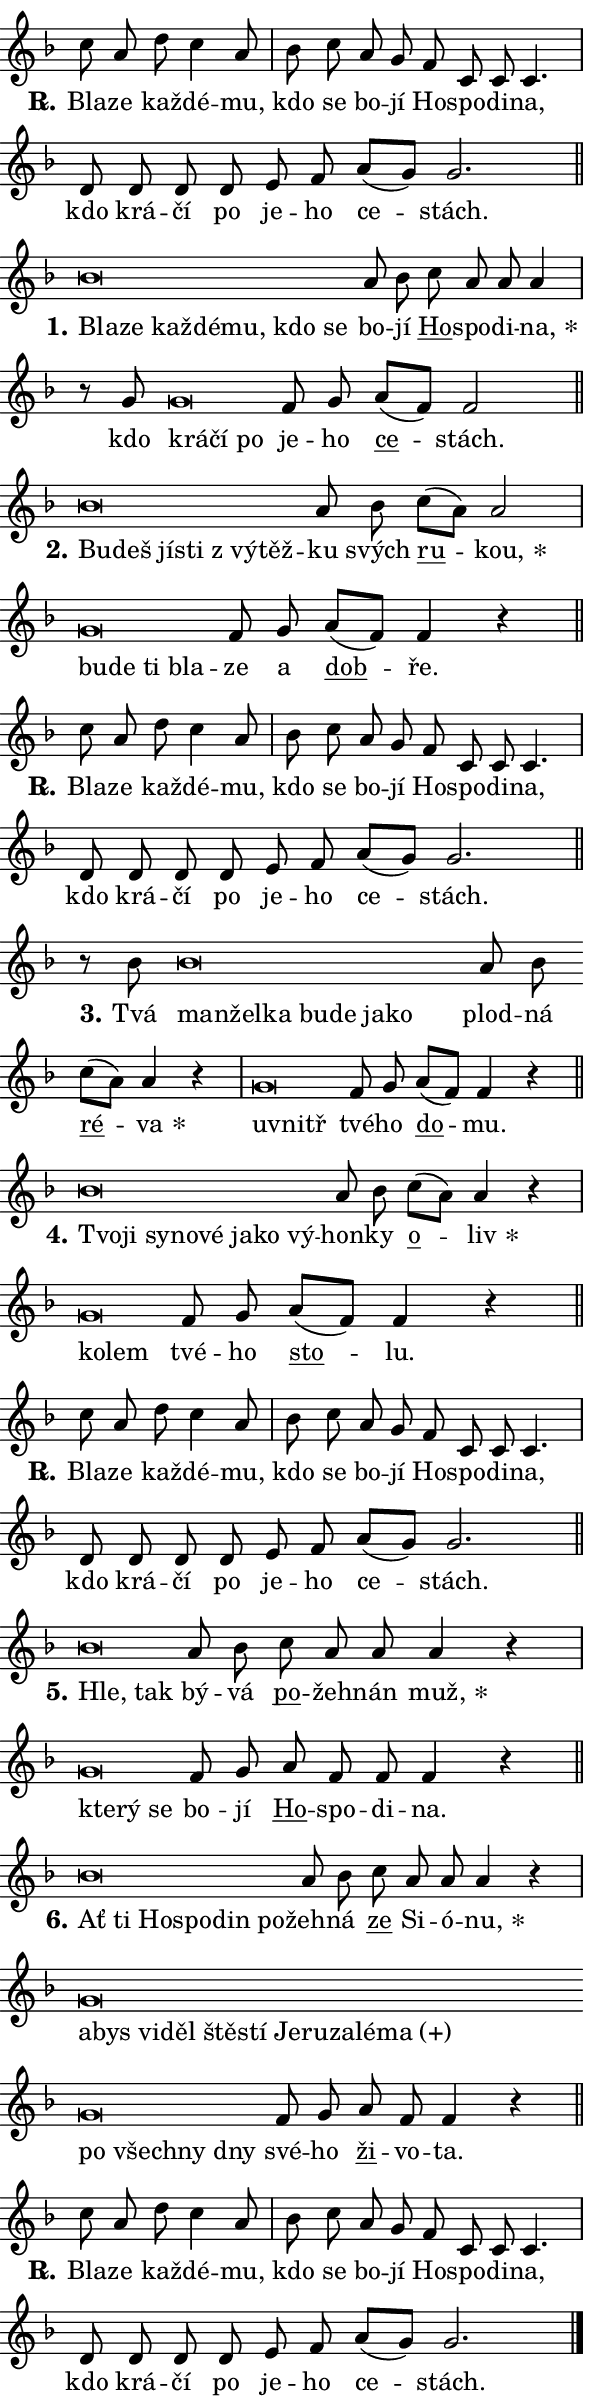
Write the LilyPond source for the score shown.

\version "2.24.0"
\header { tagline = "" }
\paper {
  indent = 0\cm
  top-margin = 0\cm
  right-margin = 0.13\cm % to fit lyric hyphens
  bottom-margin = 0\cm
  left-margin = 0\cm
  paper-width = 10\cm
  page-breaking = #ly:one-page-breaking
  system-system-spacing.basic-distance = #11
  score-system-spacing.basic-distance = #11
  ragged-last = ##f
}


%% Author: Thomas Morley
%% https://lists.gnu.org/archive/html/lilypond-user/2020-05/msg00002.html
#(define (line-position grob)
"Returns position of @var[grob} in current system:
   @code{'start}, if at first time-step
   @code{'end}, if at last time-step
   @code{'middle} otherwise
"
  (let* ((col (ly:item-get-column grob))
         (ln (ly:grob-object col 'left-neighbor))
         (rn (ly:grob-object col 'right-neighbor))
         (col-to-check-left (if (ly:grob? ln) ln col))
         (col-to-check-right (if (ly:grob? rn) rn col))
         (break-dir-left
           (and
             (ly:grob-property col-to-check-left 'non-musical #f)
             (ly:item-break-dir col-to-check-left)))
         (break-dir-right
           (and
             (ly:grob-property col-to-check-right 'non-musical #f)
             (ly:item-break-dir col-to-check-right))))
        (cond ((eqv? 1 break-dir-left) 'start)
              ((eqv? -1 break-dir-right) 'end)
              (else 'middle))))

#(define (tranparent-at-line-position vctor)
  (lambda (grob)
  "Relying on @code{line-position} select the relevant enry from @var{vctor}.
Used to determine transparency,"
    (case (line-position grob)
      ((end) (not (vector-ref vctor 0)))
      ((middle) (not (vector-ref vctor 1)))
      ((start) (not (vector-ref vctor 2))))))

noteHeadBreakVisibility =
#(define-music-function (break-visibility)(vector?)
"Makes @code{NoteHead}s transparent relying on @var{break-visibility}"
#{
  \override NoteHead.transparent =
    #(tranparent-at-line-position break-visibility)
#})

#(define delete-ledgers-for-transparent-note-heads
  (lambda (grob)
    "Reads whether a @code{NoteHead} is transparent.
If so this @code{NoteHead} is removed from @code{'note-heads} from
@var{grob}, which is supposed to be @code{LedgerLineSpanner}.
As a result ledgers are not printed for this @code{NoteHead}"
    (let* ((nhds-array (ly:grob-object grob 'note-heads))
           (nhds-list
             (if (ly:grob-array? nhds-array)
                 (ly:grob-array->list nhds-array)
                 '()))
           ;; Relies on the transparent-property being done before
           ;; Staff.LedgerLineSpanner.after-line-breaking is executed.
           ;; This is fragile ...
           (to-keep
             (remove
               (lambda (nhd)
                 (ly:grob-property nhd 'transparent #f))
               nhds-list)))
      ;; TODO find a better method to iterate over grob-arrays, similiar
      ;; to filter/remove etc for lists
      ;; For now rebuilt from scratch
      (set! (ly:grob-object grob 'note-heads)  '())
      (for-each
        (lambda (nhd)
          (ly:pointer-group-interface::add-grob grob 'note-heads nhd))
        to-keep))))

squashNotes = {
  \override NoteHead.X-extent = #'(-0.2 . 0.2)
  \override NoteHead.Y-extent = #'(-0.75 . 0)
  \override NoteHead.stencil =
    #(lambda (grob)
       (let ((pos (ly:grob-property grob 'staff-position)))
         (begin
           (if (< pos -7) (display "ERROR: Lower brevis then expected\n") (display ""))
           (if (<= pos -6) ly:text-interface::print ly:note-head::print))))
}
unSquashNotes = {
  \revert NoteHead.X-extent
  \revert NoteHead.Y-extent
  \revert NoteHead.stencil
}

hideNotes = \noteHeadBreakVisibility #begin-of-line-visible
unHideNotes = \noteHeadBreakVisibility #all-visible

% work-around for resetting accidentals
% https://lilypond.org/doc/v2.23/Documentation/notation/displaying-rhythms#unmetered-music
cadenzaMeasure = {
  \cadenzaOff
  \partial 1024 s1024
  \cadenzaOn
}

#(define-markup-command (accent layout props text) (markup?)
  "Underline accented syllable"
  (interpret-markup layout props
    #{\markup \override #'(offset . 4.3) \underline { #text }#}))

responsum = \markup \concat {
  "R" \hspace #-1.05 \path #0.1 #'((moveto 0 0.07) (lineto 0.9 0.8)) \hspace #0.05 "."
}

spaceSize = #0.6828661417322834 % exact space size for TeX Gyre Schola

\layout {
  \context {
    \Staff
    \remove "Time_signature_engraver"
    \override LedgerLineSpanner.after-line-breaking = #delete-ledgers-for-transparent-note-heads
  }
  \context {
    \Lyrics {
      \override LyricSpace.minimum-distance = \spaceSize
      \override LyricText.font-name = #"TeX Gyre Schola"
      \override LyricText.font-size = 1
      \override StanzaNumber.font-name = #"TeX Gyre Schola Bold"
      \override StanzaNumber.font-size = 1
    }
  }
  \context {
    \Score 
    \override NoteHead.text =
      #(lambda (grob) 
        (let ((pos (ly:grob-property grob 'staff-position)))
          #{\markup {
            \combine
              \halign #-0.55 \raise #(if (= pos -6) 0 0.5) \override #'(thickness . 2) \draw-line #'(3.2 . 0)
              \musicglyph "noteheads.sM1"
          }#}))
  }
}

% magnetic-lyrics.ily
%
%   written by
%     Jean Abou Samra <jean@abou-samra.fr>
%     Werner Lemberg <wl@gnu.org>
%
%   adapted by
%     Jiri Hon <jiri.hon@gmail.com>
%
% Version 2022-Apr-15

% https://www.mail-archive.com/lilypond-user@gnu.org/msg149350.html

#(define (Left_hyphen_pointer_engraver context)
   "Collect syllable-hyphen-syllable occurrences in lyrics and store
them in properties.  This engraver only looks to the left.  For
example, if the lyrics input is @code{foo -- bar}, it does the
following.

@itemize @bullet
@item
Set the @code{text} property of the @code{LyricHyphen} grob between
@q{foo} and @q{bar} to @code{foo}.

@item
Set the @code{left-hyphen} property of the @code{LyricText} grob with
text @q{foo} to the @code{LyricHyphen} grob between @q{foo} and
@q{bar}.
@end itemize

Use this auxiliary engraver in combination with the
@code{lyric-@/text::@/apply-@/magnetic-@/offset!} hook."
   (let ((hyphen #f)
         (text #f))
     (make-engraver
      (acknowledgers
       ((lyric-syllable-interface engraver grob source-engraver)
        (set! text grob)))
      (end-acknowledgers
       ((lyric-hyphen-interface engraver grob source-engraver)
        ;(when (not (grob::has-interface grob 'lyric-space-interface))
          (set! hyphen grob)));)
      ((stop-translation-timestep engraver)
       (when (and text hyphen)
         (ly:grob-set-object! text 'left-hyphen hyphen))
       (set! text #f)
       (set! hyphen #f)))))

#(define (lyric-text::apply-magnetic-offset! grob)
   "If the space between two syllables is less than the value in
property @code{LyricText@/.details@/.squash-threshold}, move the right
syllable to the left so that it gets concatenated with the left
syllable.

Use this function as a hook for
@code{LyricText@/.after-@/line-@/breaking} if the
@code{Left_@/hyphen_@/pointer_@/engraver} is active."
   (let ((hyphen (ly:grob-object grob 'left-hyphen #f)))
     (when hyphen
       (let ((left-text (ly:spanner-bound hyphen LEFT)))
         (when (grob::has-interface left-text 'lyric-syllable-interface)
           (let* ((common (ly:grob-common-refpoint grob left-text X))
                  (this-x-ext (ly:grob-extent grob common X))
                  (left-x-ext
                   (begin
                     ;; Trigger magnetism for left-text.
                     (ly:grob-property left-text 'after-line-breaking)
                     (ly:grob-extent left-text common X)))
                  ;; `delta` is the gap width between two syllables.
                  (delta (- (interval-start this-x-ext)
                            (interval-end left-x-ext)))
                  (details (ly:grob-property grob 'details))
                  (threshold (assoc-get 'squash-threshold details 0.2)))
             (when (< delta threshold)
               (let* (;; We have to manipulate the input text so that
                      ;; ligatures crossing syllable boundaries are not
                      ;; disabled.  For languages based on the Latin
                      ;; script this is essentially a beautification.
                      ;; However, for non-Western scripts it can be a
                      ;; necessity.
                      (lt (ly:grob-property left-text 'text))
                      (rt (ly:grob-property grob 'text))
                      (is-space (grob::has-interface hyphen 'lyric-space-interface))
                      (space (if is-space " " ""))
                      (extra-delta (if is-space spaceSize 0))
                      ;; Append new syllable.
                      (ltrt-space (if (and (string? lt) (string? rt))
                                (string-append lt space rt)
                                (make-concat-markup (list lt space rt))))
                      ;; Right-align `ltrt` to the right side.
                      (ltrt-space-markup (grob-interpret-markup
                               grob
                               (make-translate-markup
                                (cons (interval-length this-x-ext) 0)
                                (make-right-align-markup ltrt-space)))))
                 (begin
                   ;; Don't print `left-text`.
                   (ly:grob-set-property! left-text 'stencil #f)
                   ;; Set text and stencil (which holds all collected
                   ;; syllables so far) and shift it to the left.
                   (ly:grob-set-property! grob 'text ltrt-space)
                   (ly:grob-set-property! grob 'stencil ltrt-space-markup)
                   (ly:grob-translate-axis! grob (- (- delta extra-delta)) X))))))))))


#(define (lyric-hyphen::displace-bounds-first grob)
   ;; Make very sure this callback isn't triggered too early.
   (let ((left (ly:spanner-bound grob LEFT))
         (right (ly:spanner-bound grob RIGHT)))
     (ly:grob-property left 'after-line-breaking)
     (ly:grob-property right 'after-line-breaking)
     (ly:lyric-hyphen::print grob)))

squashThreshold = #0.4

\layout {
  \context {
    \Lyrics
    \consists #Left_hyphen_pointer_engraver
    \override LyricText.after-line-breaking =
      #lyric-text::apply-magnetic-offset!
    \override LyricHyphen.stencil = #lyric-hyphen::displace-bounds-first
    \override LyricText.details.squash-threshold = \squashThreshold
    \override LyricHyphen.minimum-distance = 0
    \override LyricHyphen.minimum-length = \squashThreshold
  }
}

squashText = \override LyricText.details.squash-threshold = 9999
unSquashText = \override LyricText.details.squash-threshold = \squashThreshold

leftText = \override LyricText.self-alignment-X = #LEFT
unLeftText = \revert LyricText.self-alignment-X

starOffset = #(lambda (grob) 
                (let ((x_offset (ly:self-alignment-interface::aligned-on-x-parent grob)))
                  (if (= x_offset 0) 0 (+ x_offset 1.2))))

star = #(define-music-function (syllable)(string?)
"Append star separator at the end of a syllable"
#{
  \once \override LyricText.X-offset = #starOffset
  \lyricmode { \markup {
    #syllable
    \override #'((font-name . "TeX Gyre Schola Bold")) \hspace #0.2 \lower #0.65 \larger "*"
  } }
#})

starAccent = #(define-music-function (syllable)(string?)
"Append star separator at the end of a syllable and make accent"
#{
  \once \override LyricText.X-offset = #starOffset
  \lyricmode { \markup {
    \accent #syllable
    \override #'((font-name . "TeX Gyre Schola Bold")) \hspace #0.2 \lower #0.65 \larger "*"
  } }
#})

breath = #(define-music-function (syllable)(string?)
"Append breathing indicator at the end of a syllable"
#{
  \lyricmode { \markup { #syllable "+" } }
#})

optionalBreath = #(define-music-function (syllable)(string?)
"Append optional breathing indicator at the end of a syllable"
#{
  \lyricmode { \markup { #syllable "(+)" } }
#})


\score {
    <<
        \new Voice = "melody" { \cadenzaOn \key f \major \relative { c''8 a d c4 a8 \cadenzaMeasure \bar "|" bes8 c \bar "" a g \bar "" f c c c4. \cadenzaMeasure \bar "|" d8 d d \bar "" d e f \bar "" a[( g)] g2. \cadenzaMeasure \bar "||" \break } }
        \new Lyrics \lyricsto "melody" { \lyricmode { \set stanza = \responsum
Bla -- ze kaž -- dé -- mu, kdo se bo -- jí Ho -- spo -- di -- na, kdo krá -- čí po je -- ho ce -- stách. } }
    >>
    \layout {}
}

\score {
    <<
        \new Voice = "melody" { \cadenzaOn \key f \major \relative { \squashNotes bes'\breve*1/16 \hideNotes \breve*1/16 \bar "" \breve*1/16 \bar "" \breve*1/16 \bar "" \breve*1/16 \bar "" \breve*1/16 \breve*1/16 \bar "" \unHideNotes \unSquashNotes a8 bes \bar "" c a a a4 \cadenzaMeasure \bar "|" r8 g \squashNotes g\breve*1/16 \hideNotes \breve*1/16 \breve*1/16 \bar "" \unHideNotes \unSquashNotes f8 g \bar "" a[( f)] f2 \cadenzaMeasure \bar "||" \break } }
        \new Lyrics \lyricsto "melody" { \lyricmode { \set stanza = "1."
\leftText Bla -- \squashText ze kaž -- dé -- mu, kdo se \unLeftText \unSquashText bo -- jí \markup \accent Ho -- spo -- di -- \star na, kdo \leftText krá -- \squashText čí po \unLeftText \unSquashText je -- ho \markup \accent ce -- stách. } }
    >>
    \layout {}
}

\score {
    <<
        \new Voice = "melody" { \cadenzaOn \key f \major \relative { \squashNotes bes'\breve*1/16 \hideNotes \breve*1/16 \bar "" \breve*1/16 \bar "" \breve*1/16 \bar "" \breve*1/16 \breve*1/16 \bar "" \unHideNotes \unSquashNotes a8 bes \bar "" c[( a)] a2 \cadenzaMeasure \bar "|" \squashNotes g\breve*1/16 \hideNotes \breve*1/16 \bar "" \breve*1/16 \breve*1/16 \bar "" \unHideNotes \unSquashNotes f8 g \bar "" a[( f)] f4 r \cadenzaMeasure \bar "||" \break } }
        \new Lyrics \lyricsto "melody" { \lyricmode { \set stanza = "2."
\leftText Bu -- \squashText deš jí -- sti "z vý" -- těž -- \unLeftText \unSquashText ku svých \markup \accent ru -- \star kou, \leftText bu -- \squashText de ti bla -- \unLeftText \unSquashText ze a \markup \accent dob -- ře. } }
    >>
    \layout {}
}

\score {
    <<
        \new Voice = "melody" { \cadenzaOn \key f \major \relative { c''8 a d c4 a8 \cadenzaMeasure \bar "|" bes8 c \bar "" a g \bar "" f c c c4. \cadenzaMeasure \bar "|" d8 d d \bar "" d e f \bar "" a[( g)] g2. \cadenzaMeasure \bar "||" \break } }
        \new Lyrics \lyricsto "melody" { \lyricmode { \set stanza = \responsum
Bla -- ze kaž -- dé -- mu, kdo se bo -- jí Ho -- spo -- di -- na, kdo krá -- čí po je -- ho ce -- stách. } }
    >>
    \layout {}
}

\score {
    <<
        \new Voice = "melody" { \cadenzaOn \key f \major \relative { r8 bes' \squashNotes bes\breve*1/16 \hideNotes \breve*1/16 \bar "" \breve*1/16 \bar "" \breve*1/16 \bar "" \breve*1/16 \bar "" \breve*1/16 \breve*1/16 \bar "" \unHideNotes \unSquashNotes a8 bes \bar "" c[( a)] a4 r \cadenzaMeasure \bar "|" \squashNotes g\breve*1/16 \hideNotes \breve*1/16 \bar "" \unHideNotes \unSquashNotes f8 g \bar "" a[( f)] f4 r \cadenzaMeasure \bar "||" \break } }
        \new Lyrics \lyricsto "melody" { \lyricmode { \set stanza = "3."
Tvá \leftText man -- \squashText žel -- ka bu -- de ja -- ko \unLeftText \unSquashText plod -- ná \markup \accent ré -- \star va \leftText u -- \squashText vnitř \unLeftText \unSquashText tvé -- ho \markup \accent do -- mu. } }
    >>
    \layout {}
}

\score {
    <<
        \new Voice = "melody" { \cadenzaOn \key f \major \relative { \squashNotes bes'\breve*1/16 \hideNotes \breve*1/16 \bar "" \breve*1/16 \bar "" \breve*1/16 \bar "" \breve*1/16 \bar "" \breve*1/16 \bar "" \breve*1/16 \breve*1/16 \bar "" \unHideNotes \unSquashNotes a8 bes \bar "" c[( a)] a4 r \cadenzaMeasure \bar "|" \squashNotes g\breve*1/16 \hideNotes \breve*1/16 \bar "" \unHideNotes \unSquashNotes f8 g \bar "" a[( f)] f4 r \cadenzaMeasure \bar "||" \break } }
        \new Lyrics \lyricsto "melody" { \lyricmode { \set stanza = "4."
\leftText Tvo -- \squashText ji sy -- no -- vé ja -- ko vý -- \unLeftText \unSquashText hon -- ky \markup \accent o -- \star liv \leftText ko -- \squashText lem \unLeftText \unSquashText tvé -- ho \markup \accent sto -- lu. } }
    >>
    \layout {}
}

\score {
    <<
        \new Voice = "melody" { \cadenzaOn \key f \major \relative { c''8 a d c4 a8 \cadenzaMeasure \bar "|" bes8 c \bar "" a g \bar "" f c c c4. \cadenzaMeasure \bar "|" d8 d d \bar "" d e f \bar "" a[( g)] g2. \cadenzaMeasure \bar "||" \break } }
        \new Lyrics \lyricsto "melody" { \lyricmode { \set stanza = \responsum
Bla -- ze kaž -- dé -- mu, kdo se bo -- jí Ho -- spo -- di -- na, kdo krá -- čí po je -- ho ce -- stách. } }
    >>
    \layout {}
}

\score {
    <<
        \new Voice = "melody" { \cadenzaOn \key f \major \relative { \squashNotes bes'\breve*1/16 \hideNotes \breve*1/16 \bar "" \unHideNotes \unSquashNotes a8 bes \bar "" c a a a4 r \cadenzaMeasure \bar "|" \squashNotes g\breve*1/16 \hideNotes \breve*1/16 \breve*1/16 \bar "" \unHideNotes \unSquashNotes f8 g \bar "" a f f f4 r \cadenzaMeasure \bar "||" \break } }
        \new Lyrics \lyricsto "melody" { \lyricmode { \set stanza = "5."
\leftText Hle, \squashText tak \unLeftText \unSquashText bý -- vá \markup \accent po -- žeh -- nán \star muž, \leftText kte -- \squashText rý se \unLeftText \unSquashText bo -- jí \markup \accent Ho -- spo -- di -- na. } }
    >>
    \layout {}
}

\score {
    <<
        \new Voice = "melody" { \cadenzaOn \key f \major \relative { \squashNotes bes'\breve*1/16 \hideNotes \breve*1/16 \bar "" \breve*1/16 \bar "" \breve*1/16 \bar "" \breve*1/16 \breve*1/16 \bar "" \unHideNotes \unSquashNotes a8 bes \bar "" c a a a4 r \cadenzaMeasure \bar "|" \squashNotes g\breve*1/16 \hideNotes \breve*1/16 \bar "" \breve*1/16 \bar "" \breve*1/16 \bar "" \breve*1/16 \bar "" \breve*1/16 \bar "" \breve*1/16 \bar "" \breve*1/16 \bar "" \breve*1/16 \bar "" \breve*1/16 \bar "" \breve*1/16 \bar "" \breve*1/16 \bar "" \breve*1/16 \bar "" \breve*1/16 \breve*1/16 \bar "" \unHideNotes \unSquashNotes f8 g \bar "" a f f4 r \cadenzaMeasure \bar "||" \break } }
        \new Lyrics \lyricsto "melody" { \lyricmode { \set stanza = "6."
\leftText Ať \squashText ti Ho -- spo -- din po -- \unLeftText \unSquashText žeh -- ná \markup \accent ze Si -- ó -- \star nu, \leftText a -- \squashText bys vi -- děl ště -- stí Je -- ru -- za -- lé -- \optionalBreath ma po všech -- ny dny \unLeftText \unSquashText své -- ho \markup \accent ži -- vo -- ta. } }
    >>
    \layout {}
}

\score {
    <<
        \new Voice = "melody" { \cadenzaOn \key f \major \relative { c''8 a d c4 a8 \cadenzaMeasure \bar "|" bes8 c \bar "" a g \bar "" f c c c4. \cadenzaMeasure \bar "|" d8 d d \bar "" d e f \bar "" a[( g)] g2. \cadenzaMeasure \bar "||" \break } \bar "|." }
        \new Lyrics \lyricsto "melody" { \lyricmode { \set stanza = \responsum
Bla -- ze kaž -- dé -- mu, kdo se bo -- jí Ho -- spo -- di -- na, kdo krá -- čí po je -- ho ce -- stách. } }
    >>
    \layout {}
}
